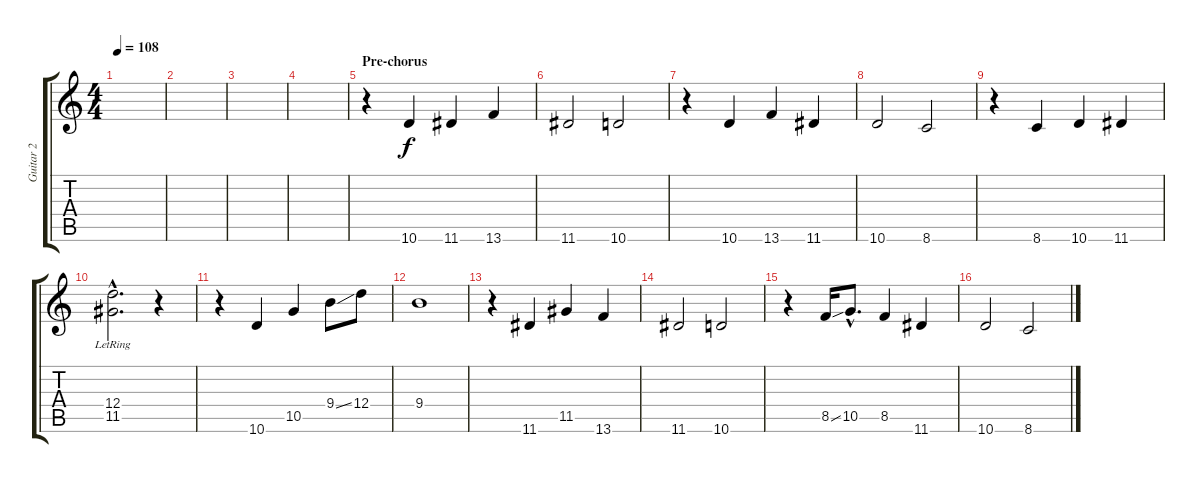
\track ("Guitar 2" "Guitar 2") {instrument electricguitarclean}
\staff {score tabs}
\tuning (E4 B3 G3 D3 A2 E2) {hide}
\ts (4 4)
\tempo 108
\clef g2
\ks c
|
|
|
|
\section ("" "Pre-chorus")
r.4{volume 10 instrument distortionguitar} 10.6.4 11.6.4 13.6.4 |
11.6.2 10.6.2 |
r.4 10.6.4 13.6.4 11.6.4 |
10.6.2 8.6.2 |
r.4 8.6.4 10.6.4 11.6.4 |
(12.4{hac lr} 11.5{hac}).2{d} r.4 |
r.4 10.6.4 10.5.4 9.4{ss}.8 12.4.8 |
9.4.1 |
r.4 11.6.4 11.5.4 13.6.4 |
11.6.2 10.6.2 |
r.4 8.5{ss}.16 10.5{hac}.8{d} 8.5.4 11.6.4 |
10.6.2 8.6.2
